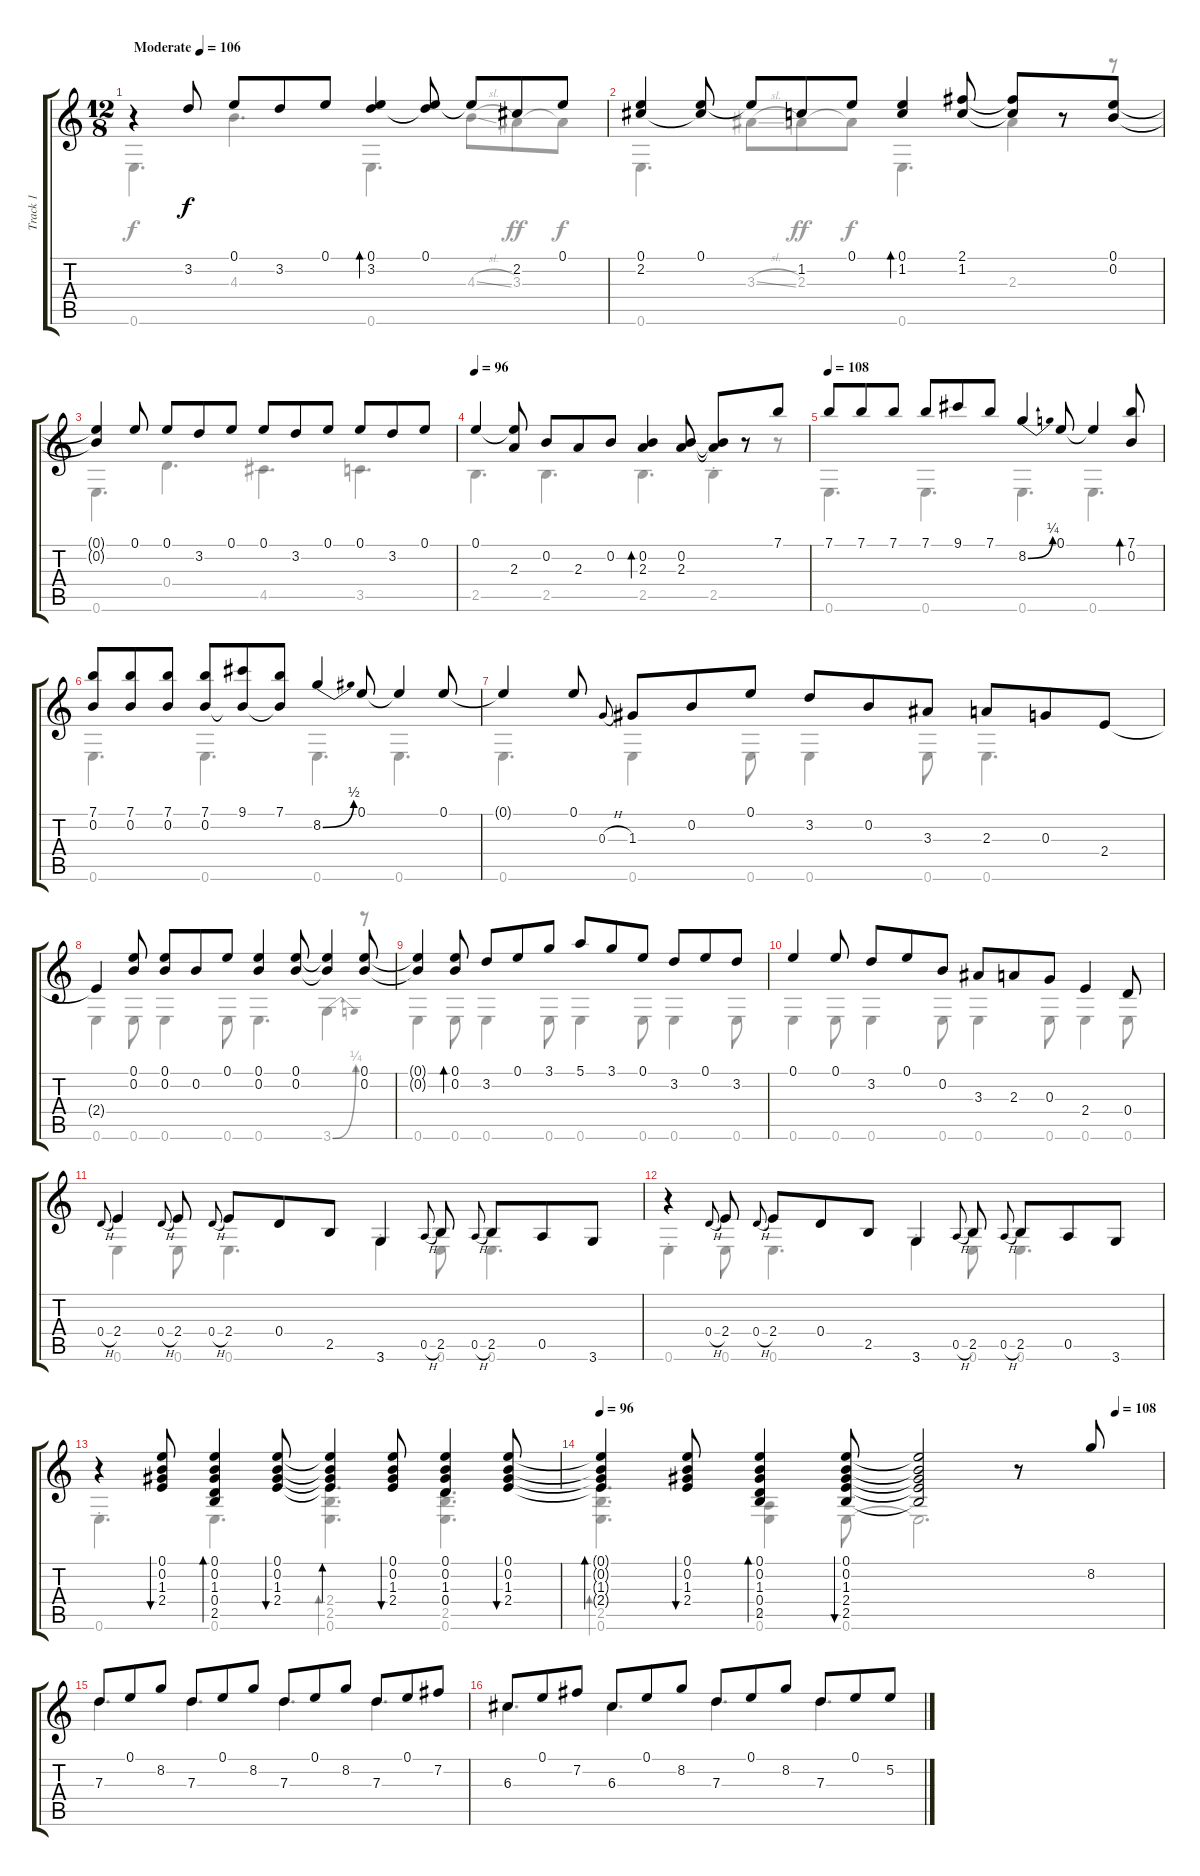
\track ("Track 1" "Track 1") {instrument acousticguitarsteel}
\staff {score tabs}
\tuning (E4 B3 G3 D3 A2 E2) {hide}
\voice
\ts (12 8)
\tempo (106 "Moderate")
\clef g2
\ks c
r.4{dy f instrument acousticguitarsteel} 3.2.8 0.1.8 3.2.8 0.1.8 (0.1 3.2).4{bd 240} (0.1 3.2{t}).8 0.1{t}.8 2.2.8 0.1.8 |
(0.1 2.2).4 (0.1 2.2{t}).8 0.1{t}.8 1.2.8 0.1.8 (0.1 1.2).4{bd 120} (2.1 1.2).8 (2.1{t} 1.2{t}).8 r.8 (0.1 0.2).8 |
(0.1{t} 0.2{t}).4 0.1.8 0.1.8 3.2.8 0.1.8 0.1.8 3.2.8 0.1.8 0.1.8 3.2.8 0.1.8 |
\tempo 96
0.1.4 (0.1{t} 2.3).8 0.2.8 2.3.8 0.2.8 (0.2 2.3).4{bd 240} (0.2 2.3).8 (0.2{t} 2.3{t}).8 r.8 7.1.8 |
\tempo 108
7.1.8 7.1.8 7.1.8 7.1.8 9.1.8 7.1.8 8.2{be (bend 0 0 60 1)}.4 0.1.8 0.1{t}.4 (7.1 0.2).8{bd 120} |
(7.1 0.2).8 (7.1 0.2).8 (7.1 0.2).8 (7.1 0.2).8 (9.1 0.2{t}).8 (7.1 0.2{t}).8 8.2{be (bend 0 0 60 2)}.4 0.1.8 0.1{t}.4 0.1.8 |
0.1{t}.4 0.1.8 0.3{h}.8{gr onbeat} 1.3.8 0.2.8 0.1.8 3.2.8 0.2.8 3.3.8 2.3.8 0.3.8 2.4.8 |
2.4{t}.4 (0.1 0.2).8 (0.1 0.2).8 0.2.8 0.1.8 (0.1 0.2).4 (0.1 0.2).8 (0.1{t} 0.2{t}).4 (0.1 0.2).8 |
(0.1{t} 0.2{t}).4 (0.1 0.2).8{bd 120} 3.2.8 0.1.8 3.1.8 5.1.8 3.1.8 0.1.8 3.2.8 0.1.8 3.2.8 |
0.1.4 0.1.8 3.2.8 0.1.8 0.2.8 3.3.8 2.3.8 0.3.8 2.4.4 0.4.8 |
0.4{h}.8{gr onbeat} 2.4.4 0.4{h}.8{gr onbeat} 2.4.8 0.4{h}.8{gr onbeat} 2.4.8 0.4.8 2.5.8 3.6.4 0.5{h}.8{gr onbeat} 2.5.8 0.5{h}.8{gr onbeat} 2.5.8 0.5.8 3.6.8 |
r.4 0.4{h}.8{gr onbeat} 2.4.8 0.4{h}.8{gr onbeat} 2.4.8 0.4.8 2.5.8 3.6.4 0.5{h}.8{gr onbeat} 2.5.8 0.5{h}.8{gr onbeat} 2.5.8 0.5.8 3.6.8 |
r.4 (0.1 0.2 1.3 2.4).8{bu 60} (0.1 0.2 1.3 0.4 2.5).4{bd 60} (0.1 0.2 1.3 2.4).8{bu 120} (0.1{t} 0.2{t} 1.3{t} 2.4{t}).4{bd 120} (0.1 0.2 1.3 2.4).8{bu 60} (0.1 0.2 1.3 0.4).4 (0.1 0.2 1.3 2.4).8{bu 60} |
\tempo 96
\tempo (108 0.9166666666666666)
(0.1{t} 0.2{t} 1.3{t} 2.4{t}).4{bd 120} (0.1 0.2 1.3 2.4).8{bu 120} (0.1 0.2 1.3 0.4 2.5).4{bd 30} (0.1 0.2 1.3 2.4 2.5).8{bu 30} (0.1{t} 0.2{t} 1.3{t} 2.4{t} 2.5{t}).2 r.8 8.2.8 |
7.3.8 0.1.8 8.2.8 7.3.8 0.1.8 8.2.8 7.3.8 0.1.8 8.2.8 7.3.8 0.1.8 7.2.8 |
6.3.8 0.1.8 7.2.8 6.3.8 0.1.8 8.2.8 7.3.8 0.1.8 8.2.8 7.3.8 0.1.8 5.2.8
\voice
\clef g2
\ottava regular
\simile none
\ks c
0.6.4{d dy f} 4.3.4{d} 0.6.4{d} 4.3{sl}.8 3.3.8{dy ff} 3.3{t}.8{dy f} |
0.6.4{d} 3.3{sl}.8 2.3.8{dy ff} 2.3{t}.8{dy f} 0.6.4{d} 2.3.4 r.8 |
0.6.4{d} 0.4.4{d} 4.5.4{d} 3.5.4{d} |
2.5.4{d} 2.5.4{d} 2.5.4{d} 2.5{st}.4 r.8 |
0.6.4{d} 0.6.4{d} 0.6.4{d} 0.6.4{d} |
0.6.4{d} 0.6.4{d} 0.6.4{d} 0.6.4{d} |
0.6.4{d} 0.6.4 0.6.8 0.6.4 0.6.8 0.6.4{d} |
0.6.4 0.6.8 0.6.4 0.6.8 0.6.4{d} 3.6{be (bend 0 0 60 1)}.4 r.8 |
0.6.4 0.6.8 0.6.4 0.6.8 0.6.4 0.6.8 0.6.4 0.6.8 |
0.6.4 0.6.8 0.6.4 0.6.8 0.6.4 0.6.8 0.6.4 0.6.8 |
0.6.4 0.6.8 0.6.4{d} 3.6{st}.4 0.6.8 0.6.4{d} |
0.6{st}.4 0.6.8 0.6.4{d} 3.6{st}.4 0.6.8 0.6.4{d} |
0.6{st}.4{d} 0.6.4{d} (2.4 2.5 0.6).4{d bd 60} (0.4 2.5 0.6).4{d} |
(2.4 2.5 0.6).4{d bd 60} (0.5 0.6).4 0.6.8 0.6{t}.2{d} |
7.3.4{d} 7.3.4{d} 7.3.4{d} 7.3.4{d} |
6.3.4{d} 6.3.4{d} 7.3.4{d} 7.3.4{d}
